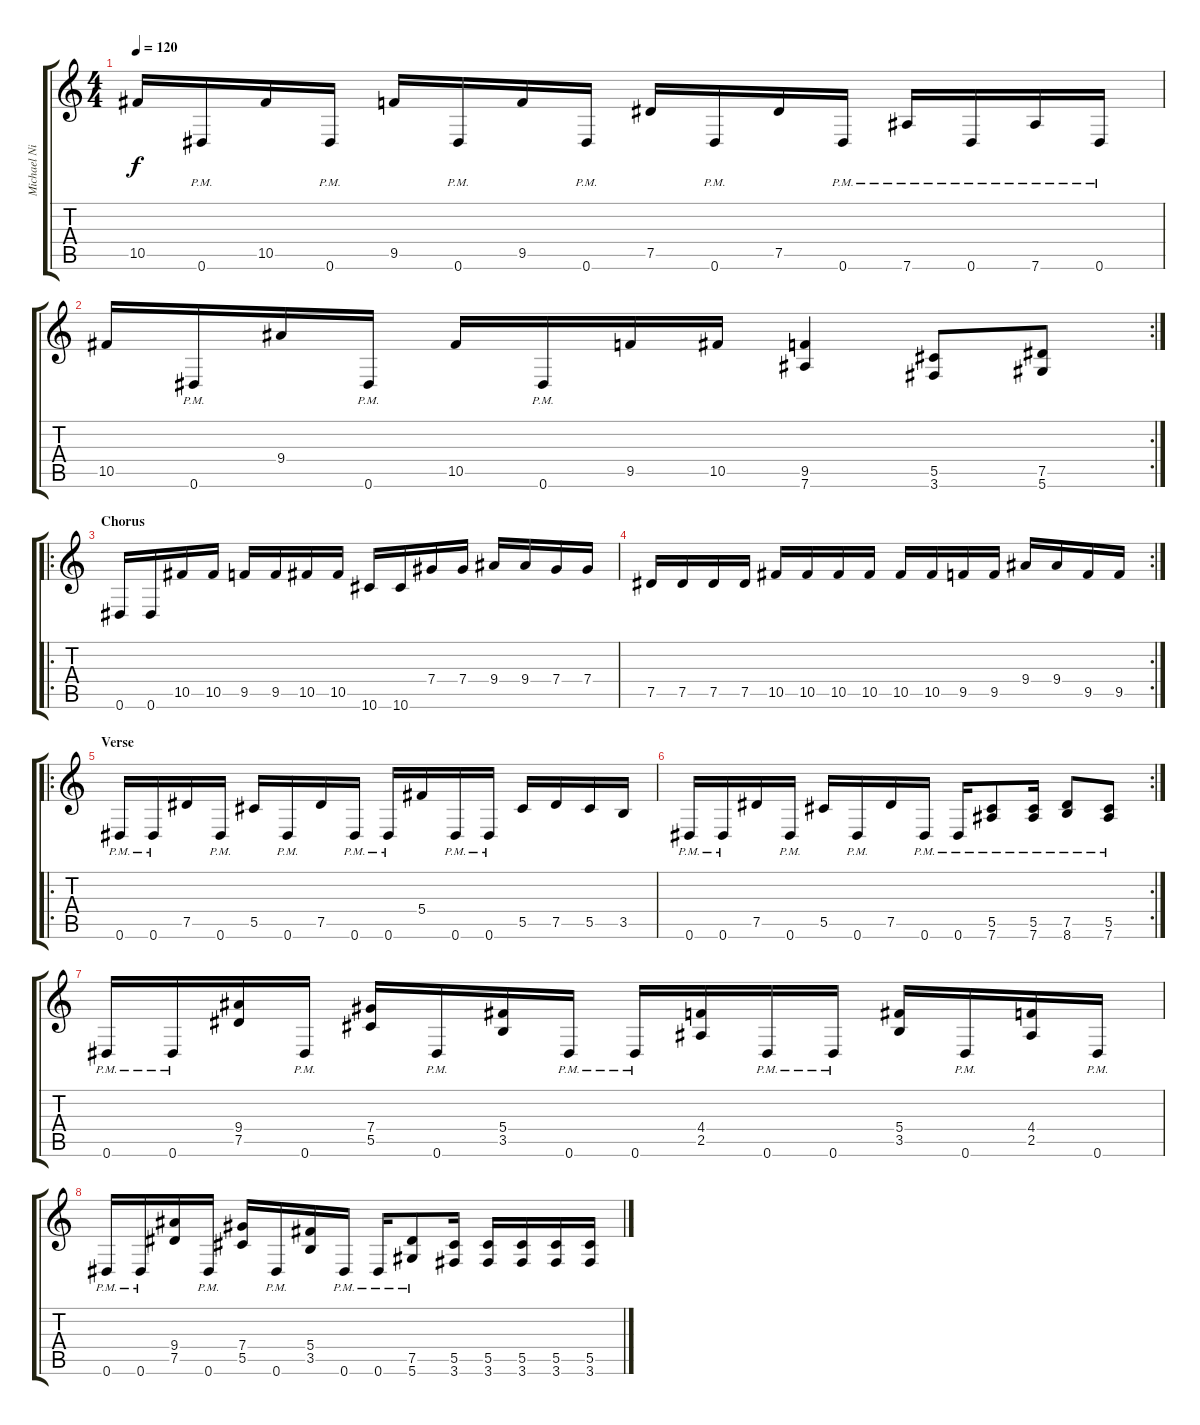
\track ("Michael Niklasson" "Michael Ni") {instrument distortionguitar}
\staff {score tabs}
\tuning (Eb4 Bb3 Gb3 Db3 Ab2 Eb2) {hide}
\ts (4 4)
\tempo 120
\clef g2
\ks c
10.5.16{dy f} 0.6{pm}.16 10.5.16 0.6{pm}.16 9.5.16 0.6{pm}.16 9.5.16 0.6{pm}.16 7.5.16 0.6{pm}.16 7.5.16 0.6{pm}.16 7.6{pm}.16 0.6{pm}.16 7.6{pm}.16 0.6{pm}.16 |
\rc 2
10.5.16 0.6{pm}.16 9.4.16 0.6{pm}.16 10.5.16 0.6{pm}.16 9.5.16 10.5.16 (9.5 7.6).4 (5.5 3.6).8 (7.5 5.6).8 |
\ro
\section ("" "Chorus")
0.6.16 0.6.16 10.5.16 10.5.16 9.5.16 9.5.16 10.5.16 10.5.16 10.6.16 10.6.16 7.4.16 7.4.16 9.4.16 9.4.16 7.4.16 7.4.16 |
\rc 2
7.5.16 7.5.16 7.5.16 7.5.16 10.5.16 10.5.16 10.5.16 10.5.16 10.5.16 10.5.16 9.5.16 9.5.16 9.4.16 9.4.16 9.5.16 9.5.16 |
\ro
\section ("" "Verse")
0.6{pm}.16 0.6{pm}.16 7.5.16 0.6{pm}.16 5.5.16 0.6{pm}.16 7.5.16 0.6{pm}.16 0.6{pm}.16 5.4.16 0.6{pm}.16 0.6{pm}.16 5.5.16 7.5.16 5.5.16 3.5.16 |
\rc 2
0.6{pm}.16 0.6{pm}.16 7.5.16 0.6{pm}.16 5.5.16 0.6{pm}.16 7.5.16 0.6{pm}.16 0.6{pm}.16 (5.5 7.6{pm}).8 (5.5 7.6{pm}).16 (7.5 8.6{pm}).8 (5.5 7.6{pm}).8 |
0.6{pm}.16 0.6{pm}.16 (9.4 7.5).16 0.6{pm}.16 (7.4 5.5).16 0.6{pm}.16 (5.4 3.5).16 0.6{pm}.16 0.6{pm}.16 (4.4 2.5).16 0.6{pm}.16 0.6{pm}.16 (5.4 3.5).16 0.6{pm}.16 (4.4 2.5).16 0.6{pm}.16 |
0.6{pm}.16 0.6{pm}.16 (9.4 7.5).16 0.6{pm}.16 (7.4 5.5).16 0.6{pm}.16 (5.4 3.5).16 0.6{pm}.16 0.6{pm}.16 (7.5 5.6{pm}).8 (5.5 3.6).16 (5.5 3.6).16 (5.5 3.6).16 (5.5 3.6).16 (5.5 3.6).16
